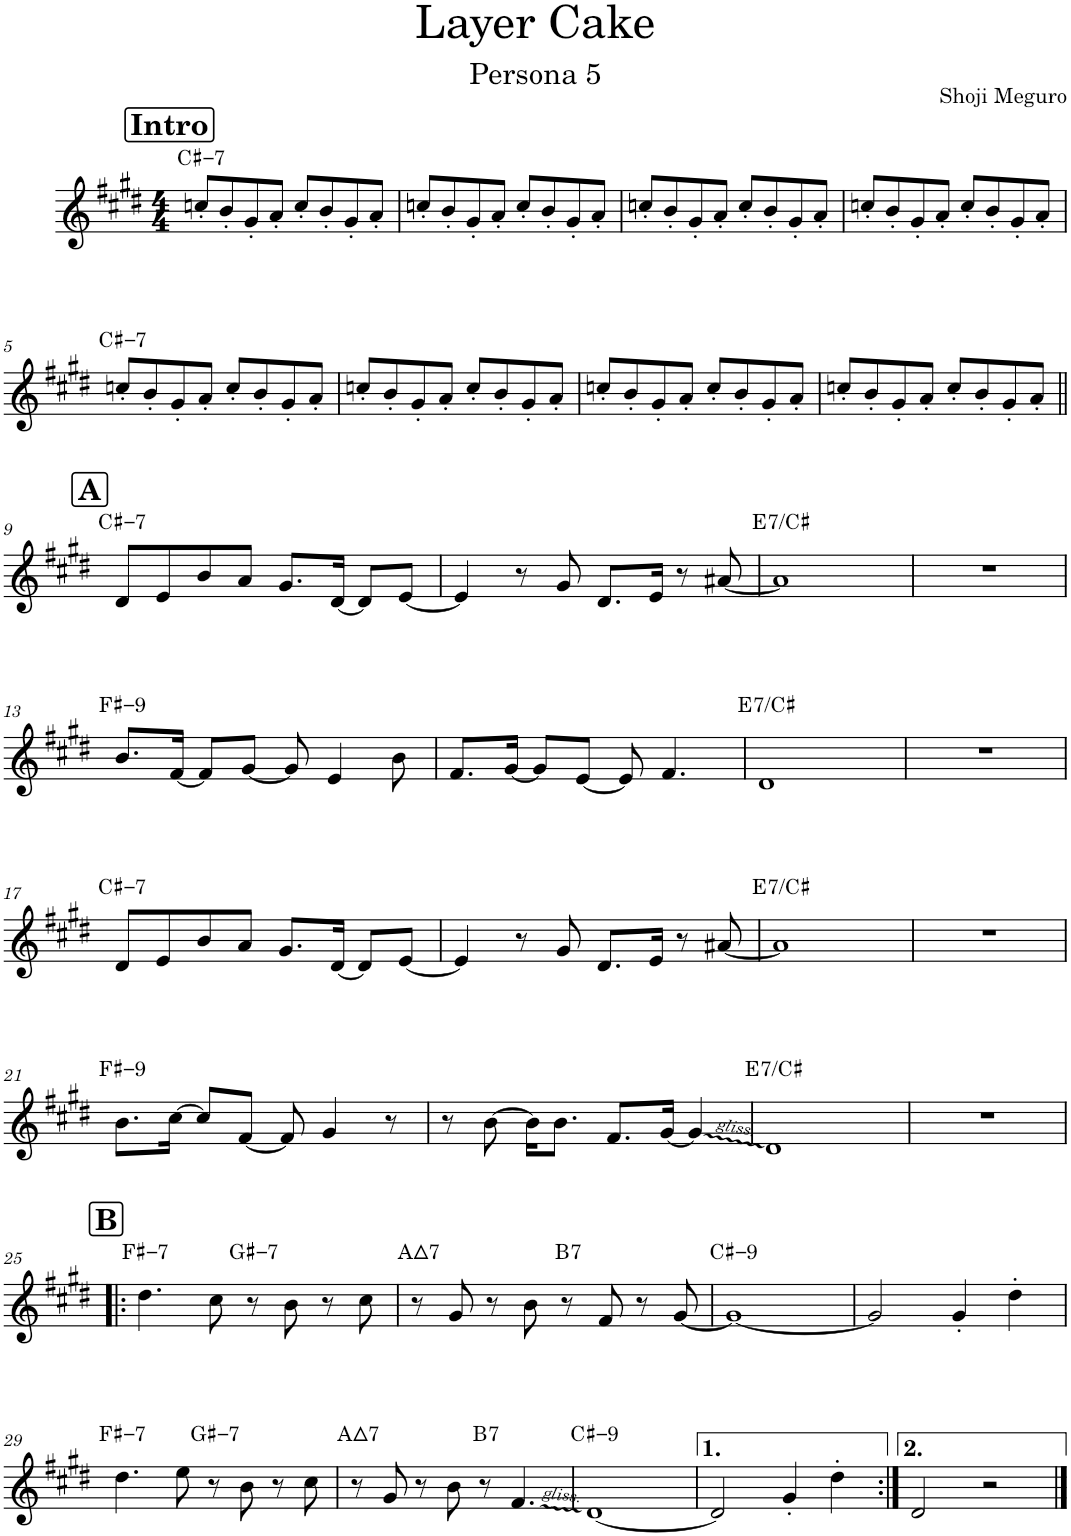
**kern	**harte
*part1	*part1
*staff1	*
*I"Tenor Saxophone	*
*I'T. Sax.	*
*clefG2	*
*Trd8c14	*
*k[f#c#g#d#]	*
*M4/4	*
!!LO:REH:place=s1:a:B:cj:fs=14:t=Intro
=1	=1
!	!LO:H:kt=7
8ccn'/L	C#:min7
8b'/	.
8g#'/	.
8a'/J	.
8cc'/L	.
8b'/	.
8g#'/	.
8a'/J	.
=2	=2
8ccn'/L	.
8b'/	.
8g#'/	.
8a'/J	.
8cc'/L	.
8b'/	.
8g#'/	.
8a'/J	.
=3	=3
8ccn'/L	.
8b'/	.
8g#'/	.
8a'/J	.
8cc'/L	.
8b'/	.
8g#'/	.
8a'/J	.
=4	=4
8ccn'/L	.
8b'/	.
8g#'/	.
8a'/J	.
8cc'/L	.
8b'/	.
8g#'/	.
8a'/J	.
!!LO:LB:g=z
=5	=5
!	!LO:H:kt=7
8ccn'/L	C#:min7
8b'/	.
8g#'/	.
8a'/J	.
8cc'/L	.
8b'/	.
8g#'/	.
8a'/J	.
=6	=6
8ccn'/L	.
8b'/	.
8g#'/	.
8a'/J	.
8cc'/L	.
8b'/	.
8g#'/	.
8a'/J	.
=7	=7
8ccn'/L	.
8b'/	.
8g#'/	.
8a'/J	.
8cc'/L	.
8b'/	.
8g#'/	.
8a'/J	.
=8	=8
8ccn'/L	.
8b'/	.
8g#'/	.
8a'/J	.
8cc'/L	.
8b'/	.
8g#'/	.
8a'/J	.
!!LO:LB:g=z
!!LO:REH:place=s1:a:B:cj:fs=14:t=A
=9||	=9||
!	!LO:H:kt=7
8d#/L	C#:min7
8e/	.
8b/	.
8a/J	.
8.g#/L	.
[16d#/Jk	.
8d#/L]	.
[8e/J	.
=10	=10
4e/]	.
8r	.
8g#/	.
8.d#/L	.
16e/Jk	.
8r	.
[8a#X/	.
=11	=11
!	!LO:H:kt=7
1a#]	E:7/6
=12	=12
1r	.
!!LO:LB:g=z
=13	=13
!	!LO:H:kt=9
8.b/L	F#:min9
[16f#/Jk	.
8f#/L]	.
[8g#/J	.
8g#/]	.
4e/	.
8b\	.
=14	=14
8.f#/L	.
[16g#/Jk	.
8g#/L]	.
[8e/J	.
8e/]	.
4.f#/	.
=15	=15
!	!LO:H:kt=7
1d#	E:7/6
=16	=16
1r	.
!!LO:LB:g=z
=17	=17
!	!LO:H:kt=7
8d#/L	C#:min7
8e/	.
8b/	.
8a/J	.
8.g#/L	.
[16d#/Jk	.
8d#/L]	.
[8e/J	.
=18	=18
4e/]	.
8r	.
8g#/	.
8.d#/L	.
16e/Jk	.
8r	.
[8a#X/	.
=19	=19
!	!LO:H:kt=7
1a#]	E:7/6
=20	=20
1r	.
!!LO:LB:g=z
=21	=21
!	!LO:H:kt=9
8.b\L	F#:min9
[16cc#\Jk	.
8cc#/L]	.
[8f#/J	.
8f#/]	.
4g#/	.
8r	.
=22	=22
8r	.
[8b\	.
16b\KL]	.
8.b\J	.
8.f#/L	.
[16g#/Jk	.
4g#/]	.
=23	=23
!	!LO:H:kt=7
1d#	E:7/6
=24	=24
1r	.
!!LO:LB:g=z
!!LO:REH:place=s1:a:B:cj:fs=14:t=B
=25!|:	=25!|:
!	!LO:H:kt=7
4.dd#\	F#:min7
8cc#\	.
!	!LO:H:kt=7
8r	G#:min7
8b\	.
8r	.
8cc#\	.
=26	=26
!	!LO:H:kt=7
8r	A:maj7
8g#/	.
8r	.
8b\	.
!	!LO:H:kt=7
8r	B:7
8f#/	.
8r	.
[8g#/	.
=27	=27
!	!LO:H:kt=9
1g#_	C#:min9
=28	=28
2g#/]	.
4g#'/	.
4dd#'\	.
!!LO:LB:g=z
=29	=29
!	!LO:H:kt=7
4.dd#\	F#:min7
8ee\	.
!	!LO:H:kt=7
8r	G#:min7
8b\	.
8r	.
8cc#\	.
=30	=30
!	!LO:H:kt=7
8r	A:maj7
8g#/	.
8r	.
8b\	.
!	!LO:H:kt=7
8r	B:7
4.f#/	.
=31	=31
!	!LO:H:kt=9
[1d#	C#:min9
=32	=32
2d#/]	.
4g#'/	.
4dd#'\	.
=33:|!	=33:|!
2d#/	.
2r	.
==	==
*-	*-
